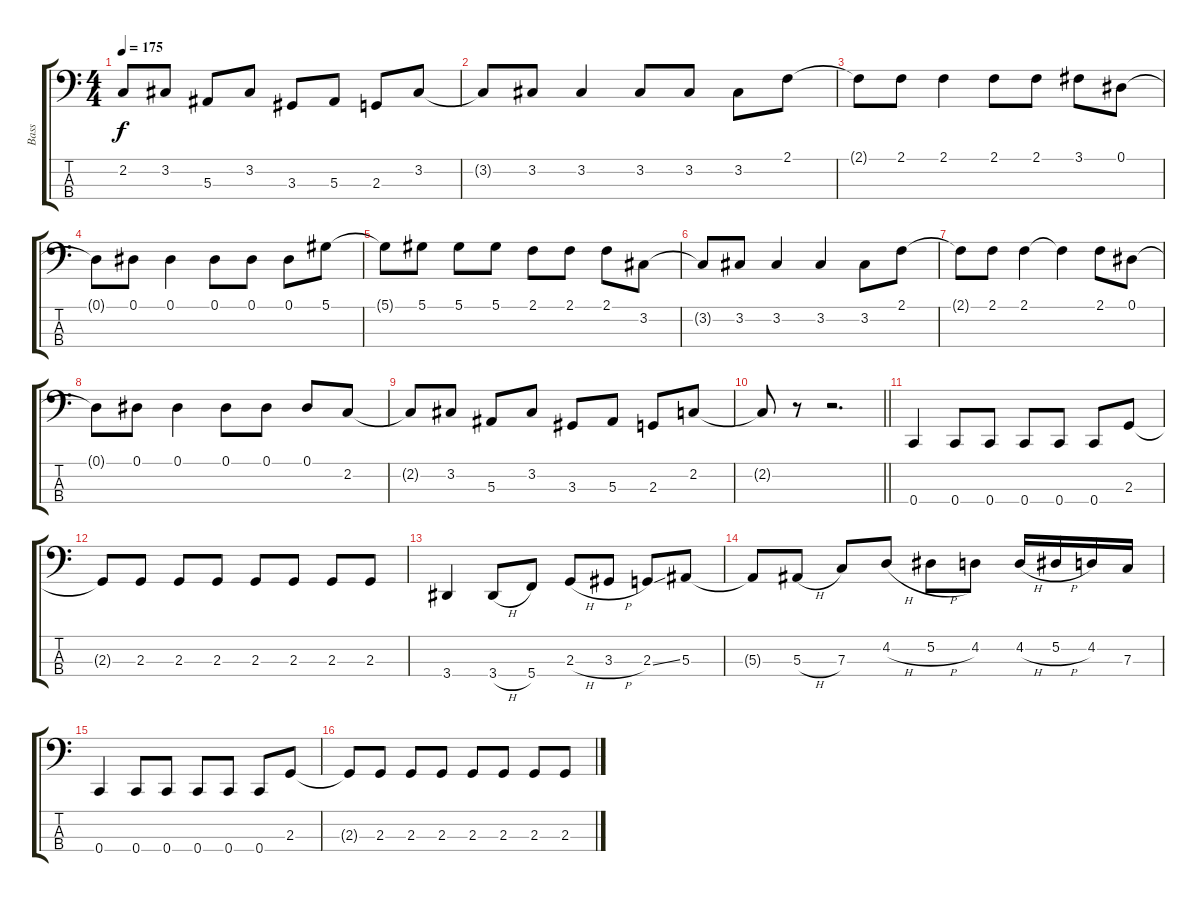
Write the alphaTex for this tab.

\track ("Bass" "Bass") {instrument electricbasspick}
\staff {score tabs}
\tuning (Eb2 Bb1 F1 C1) {hide}
\ts (4 4)
\tempo 175
\clef f4
\ks c
2.2{t}.8{dy f} 3.2.8 5.3.8 3.2.8 3.3.8 5.3.8 2.3.8 3.2.8 |
3.2{t}.8 3.2.8 3.2.4 3.2.8 3.2.8 3.2.8 2.1.8 |
2.1{t}.8 2.1.8 2.1.4 2.1.8 2.1.8 3.1.8 0.1.8 |
0.1{t}.8 0.1.8 0.1.4 0.1.8 0.1.8 0.1.8 5.1.8 |
5.1{t}.8 5.1.8 5.1.8 5.1.8 2.1.8 2.1.8 2.1.8 3.2.8 |
3.2{t}.8 3.2.8 3.2.4 3.2.4 3.2.8 2.1.8 |
2.1{t}.8 2.1.8 2.1.4 2.1{t}.4 2.1.8 0.1.8 |
0.1{t}.8 0.1.8 0.1.4 0.1.8 0.1.8 0.1.8 2.2.8 |
2.2{t}.8 3.2.8 5.3.8 3.2.8 3.3.8 5.3.8 2.3.8 2.2.8 |
\barLineRight lightlight
2.2{t}.8 r.8 r.2{d} |
0.4.4 0.4.8 0.4.8 0.4.8 0.4.8 0.4.8 2.3.8 |
2.3{t}.8 2.3.8 2.3.8 2.3.8 2.3.8 2.3.8 2.3.8 2.3.8 |
3.4.4 3.4{h}.8 5.4.8 2.3{h}.8 3.3{h}.8 2.3{ss}.8 5.3.8 |
5.3{t}.8 5.3{h}.8 7.3.8 4.2{h}.8 5.2{h}.8 4.2.8 4.2{h}.16 5.2{h}.16 4.2.16 7.3.16 |
0.4.4 0.4.8 0.4.8 0.4.8 0.4.8 0.4.8 2.3.8 |
2.3{t}.8 2.3.8 2.3.8 2.3.8 2.3.8 2.3.8 2.3.8 2.3.8
